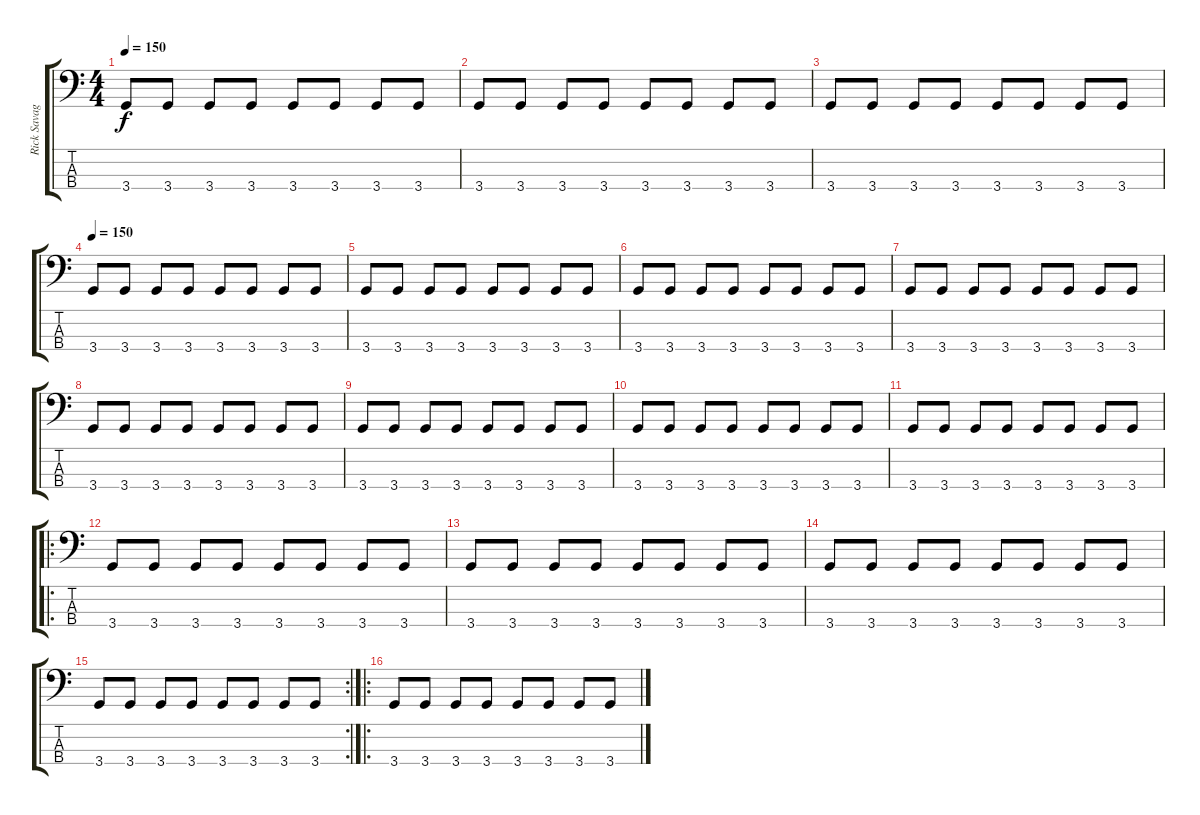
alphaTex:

\track ("Rick Savage" "Rick Savag") {instrument electricbassfinger}
\staff {score tabs}
\tuning (G2 D2 A1 E1) {hide}
\ts (4 4)
\tempo 150
\clef f4
\ks c
3.4.8{dy f} 3.4.8 3.4.8 3.4.8 3.4.8 3.4.8 3.4.8 3.4.8 |
3.4.8 3.4.8 3.4.8 3.4.8 3.4.8 3.4.8 3.4.8 3.4.8 |
3.4.8 3.4.8 3.4.8 3.4.8 3.4.8 3.4.8 3.4.8 3.4.8 |
\tempo 150
3.4.8 3.4.8 3.4.8 3.4.8 3.4.8 3.4.8 3.4.8 3.4.8 |
3.4.8 3.4.8 3.4.8 3.4.8 3.4.8 3.4.8 3.4.8 3.4.8 |
3.4.8 3.4.8 3.4.8 3.4.8 3.4.8 3.4.8 3.4.8 3.4.8 |
3.4.8 3.4.8 3.4.8 3.4.8 3.4.8 3.4.8 3.4.8 3.4.8 |
3.4.8 3.4.8 3.4.8 3.4.8 3.4.8 3.4.8 3.4.8 3.4.8 |
3.4.8 3.4.8 3.4.8 3.4.8 3.4.8 3.4.8 3.4.8 3.4.8 |
3.4.8 3.4.8 3.4.8 3.4.8 3.4.8 3.4.8 3.4.8 3.4.8 |
3.4.8 3.4.8 3.4.8 3.4.8 3.4.8 3.4.8 3.4.8 3.4.8 |
\ro
3.4.8 3.4.8 3.4.8 3.4.8 3.4.8 3.4.8 3.4.8 3.4.8 |
3.4.8 3.4.8 3.4.8 3.4.8 3.4.8 3.4.8 3.4.8 3.4.8 |
3.4.8 3.4.8 3.4.8 3.4.8 3.4.8 3.4.8 3.4.8 3.4.8 |
\rc 2
3.4.8 3.4.8 3.4.8 3.4.8 3.4.8 3.4.8 3.4.8 3.4.8 |
\ro
3.4.8 3.4.8 3.4.8 3.4.8 3.4.8 3.4.8 3.4.8 3.4.8
